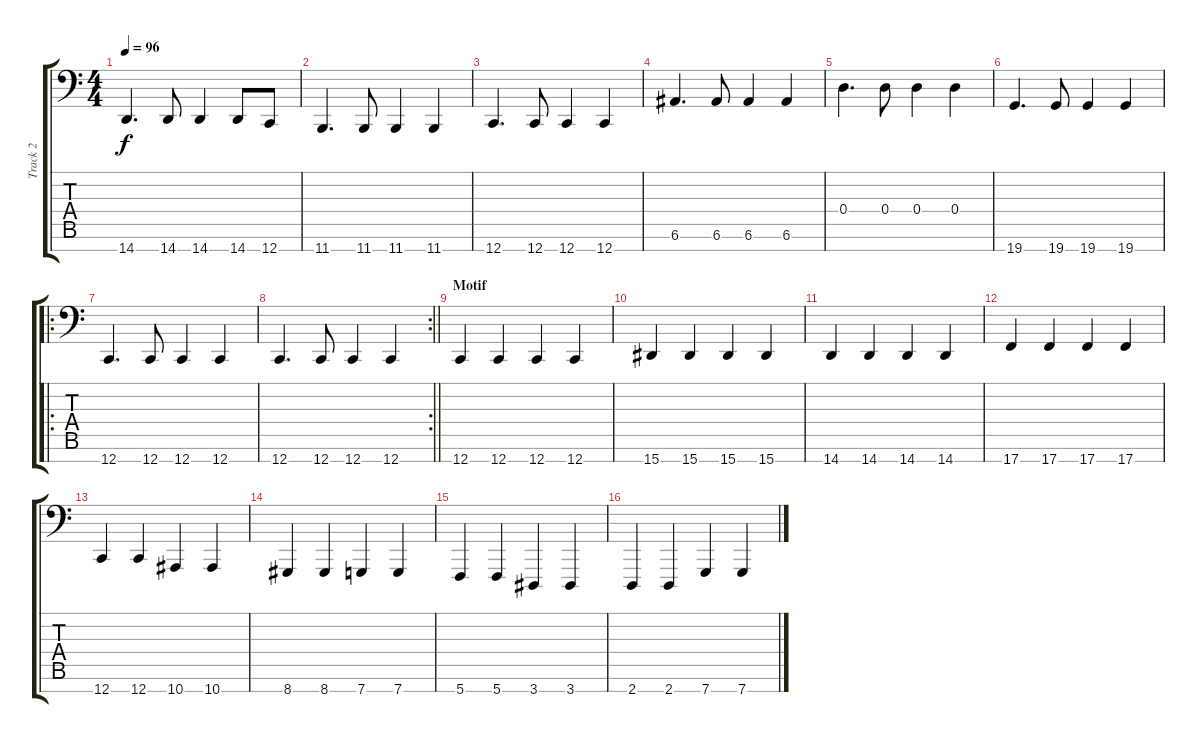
\track ("Track 2" "Track 2") {instrument acousticgrandpiano}
\staff {score tabs}
\tuning (E4 B3 G3 D3 A2 E2 C1) {hide}
\ts (4 4)
\tempo 96
\clef f4
\ks c
14.7.4{d dy f} 14.7.8 14.7.4 14.7.8 12.7.8 |
11.7.4{d} 11.7.8 11.7.4 11.7.4 |
12.7.4{d} 12.7.8 12.7.4 12.7.4 |
6.6.4{d} 6.6.8 6.6.4 6.6.4 |
0.4.4{d} 0.4.8 0.4.4 0.4.4 |
19.7.4{d} 19.7.8 19.7.4 19.7.4 |
\ro
12.7.4{d} 12.7.8 12.7.4 12.7.4 |
\rc 2
\barLineRight lightlight
12.7.4{d} 12.7.8 12.7.4 12.7.4 |
\section ("" "Motif")
12.7.4 12.7.4 12.7.4 12.7.4 |
15.7.4 15.7.4 15.7.4 15.7.4 |
14.7.4 14.7.4 14.7.4 14.7.4 |
17.7.4 17.7.4 17.7.4 17.7.4 |
12.7.4 12.7.4 10.7.4 10.7.4 |
8.7.4 8.7.4 7.7.4 7.7.4 |
5.7.4 5.7.4 3.7.4 3.7.4 |
2.7.4 2.7.4 7.7.4 7.7.4
